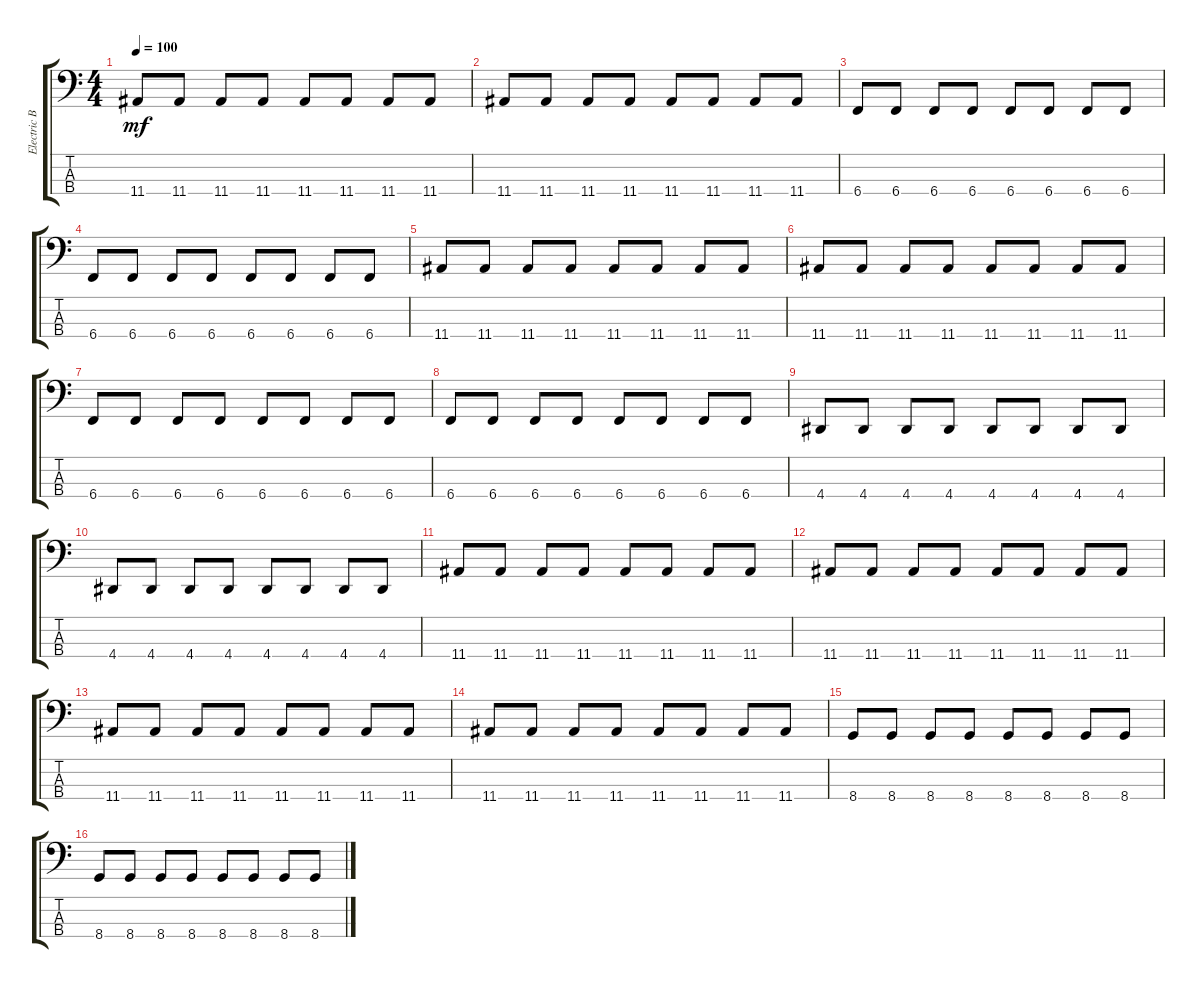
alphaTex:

\track ("Electric Bass" "Electric B") {instrument electricbassfinger}
\staff {score tabs}
\tuning (G2 B1 Gb1 B0) {hide}
\ts (4 4)
\tempo 100
\clef f4
\ks c
11.4.8{dy mf instrument electricbassfinger} 11.4.8 11.4.8 11.4.8 11.4.8 11.4.8 11.4.8 11.4.8 |
11.4.8 11.4.8 11.4.8 11.4.8 11.4.8 11.4.8 11.4.8 11.4.8 |
6.4.8 6.4.8 6.4.8 6.4.8 6.4.8 6.4.8 6.4.8 6.4.8 |
6.4.8 6.4.8 6.4.8 6.4.8 6.4.8 6.4.8 6.4.8 6.4.8 |
11.4.8 11.4.8 11.4.8 11.4.8 11.4.8 11.4.8 11.4.8 11.4.8 |
11.4.8 11.4.8 11.4.8 11.4.8 11.4.8 11.4.8 11.4.8 11.4.8 |
6.4.8 6.4.8 6.4.8 6.4.8 6.4.8 6.4.8 6.4.8 6.4.8 |
6.4.8 6.4.8 6.4.8 6.4.8 6.4.8 6.4.8 6.4.8 6.4.8 |
4.4.8 4.4.8 4.4.8 4.4.8 4.4.8 4.4.8 4.4.8 4.4.8 |
4.4.8 4.4.8 4.4.8 4.4.8 4.4.8 4.4.8 4.4.8 4.4.8 |
11.4.8 11.4.8 11.4.8 11.4.8 11.4.8 11.4.8 11.4.8 11.4.8 |
11.4.8 11.4.8 11.4.8 11.4.8 11.4.8 11.4.8 11.4.8 11.4.8 |
11.4.8 11.4.8 11.4.8 11.4.8 11.4.8 11.4.8 11.4.8 11.4.8 |
11.4.8 11.4.8 11.4.8 11.4.8 11.4.8 11.4.8 11.4.8 11.4.8 |
8.4.8 8.4.8 8.4.8 8.4.8 8.4.8 8.4.8 8.4.8 8.4.8 |
8.4.8 8.4.8 8.4.8 8.4.8 8.4.8 8.4.8 8.4.8 8.4.8
